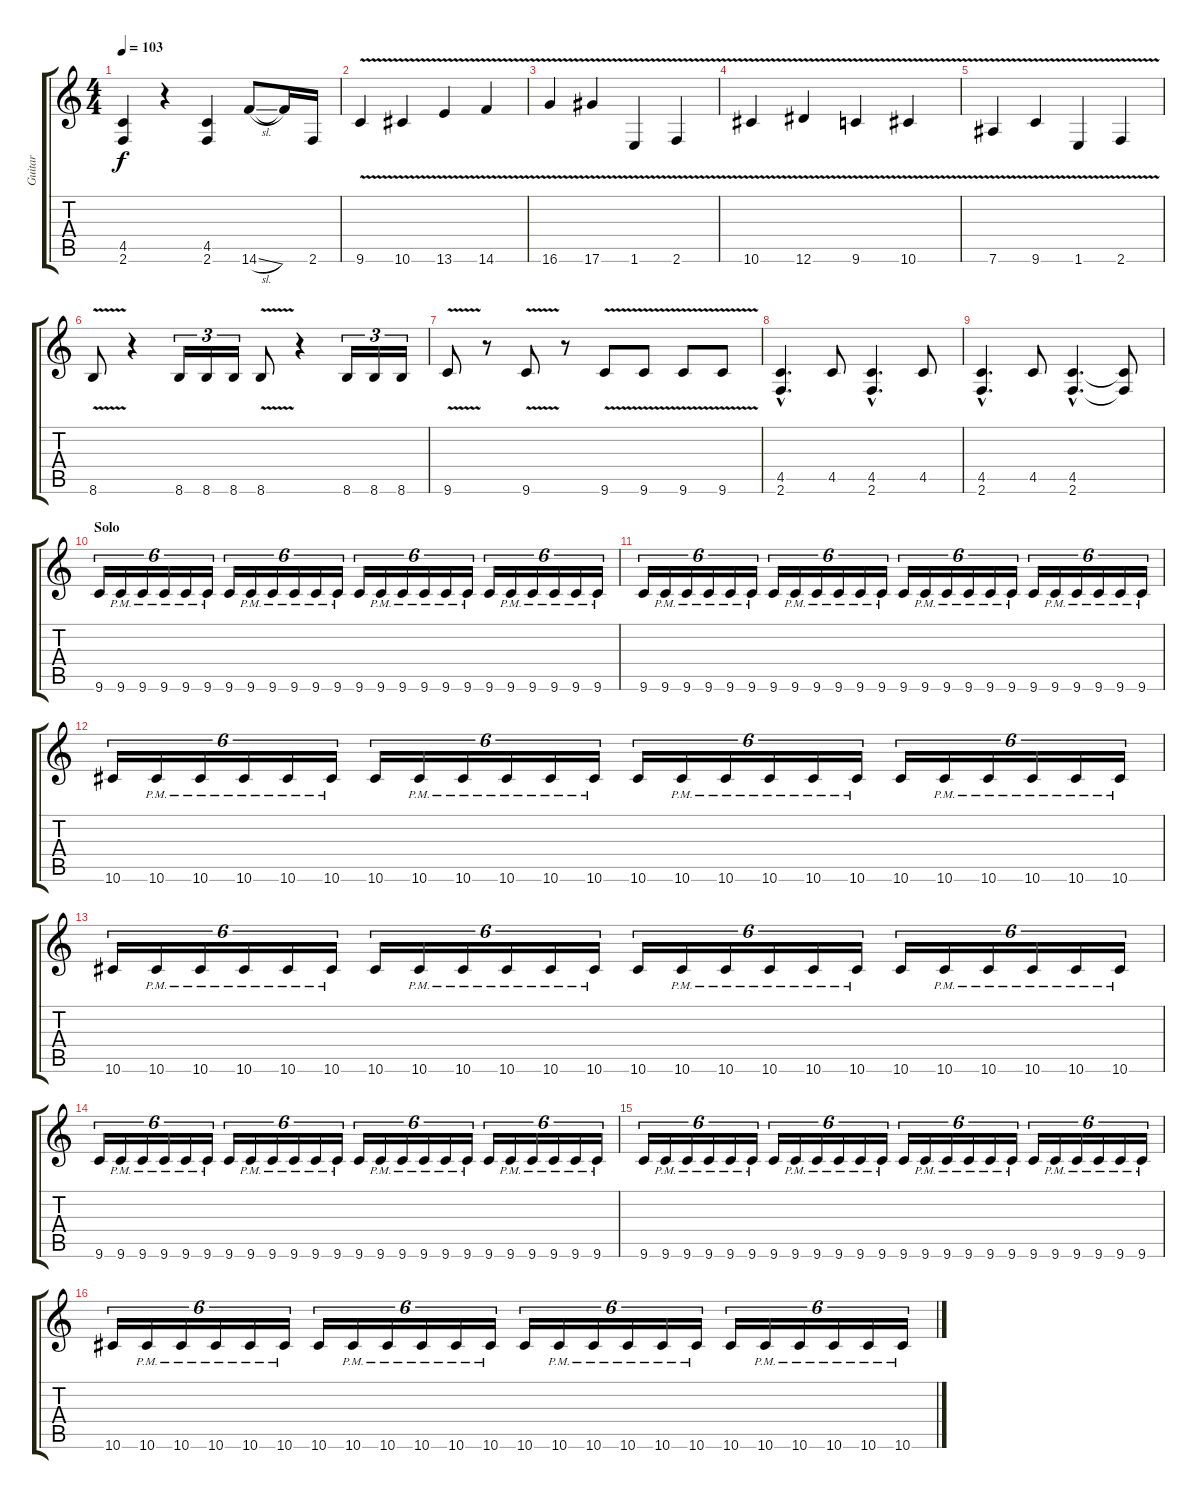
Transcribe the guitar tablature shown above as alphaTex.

\track ("Guitar" "Guitar") {instrument overdrivenguitar}
\staff {score tabs}
\tuning (Eb4 Bb3 Gb3 Db3 Ab2 Eb2) {hide}
\ts (4 4)
\tempo 103
\clef g2
\ks c
(4.5 2.6).4{dy f} r.4 (4.5 2.6).4 14.6{sl}.8 14.6{t}.16 2.6.16 |
9.6{v}.4 10.6{v}.4 13.6{v}.4 14.6{v}.4 |
16.6{v}.4 17.6{v}.4 1.6{v}.4 2.6{v}.4 |
10.6{v}.4 12.6{v}.4 9.6{v}.4 10.6{v}.4 |
7.6{v}.4 9.6{v}.4 1.6{v}.4 2.6{v}.4 |
8.6{v}.8 r.4 8.6.16{tu (3 2)} 8.6.16{tu (3 2)} 8.6.16{tu (3 2)} 8.6{v}.8 r.4 8.6.16{tu (3 2)} 8.6.16{tu (3 2)} 8.6.16{tu (3 2)} |
9.6{v}.8 r.8 9.6{v}.8 r.8 9.6{v}.8 9.6{v}.8 9.6{v}.8 9.6{v}.8 |
(4.5{hac} 2.6{hac}).4{d} 4.5.8 (4.5{hac} 2.6{hac}).4{d} 4.5.8 |
(4.5{hac} 2.6{hac}).4{d} 4.5.8 (4.5{hac} 2.6{hac}).4{d} (4.5{t} 2.6{t}).8 |
\section ("" "Solo")
9.6.16{tu (6 4)} 9.6{pm}.16{tu (6 4)} 9.6{pm}.16{tu (6 4)} 9.6{pm}.16{tu (6 4)} 9.6{pm}.16{tu (6 4)} 9.6{pm}.16{tu (6 4)} 9.6.16{tu (6 4)} 9.6{pm}.16{tu (6 4)} 9.6{pm}.16{tu (6 4)} 9.6{pm}.16{tu (6 4)} 9.6{pm}.16{tu (6 4)} 9.6{pm}.16{tu (6 4)} 9.6.16{tu (6 4)} 9.6{pm}.16{tu (6 4)} 9.6{pm}.16{tu (6 4)} 9.6{pm}.16{tu (6 4)} 9.6{pm}.16{tu (6 4)} 9.6{pm}.16{tu (6 4)} 9.6.16{tu (6 4)} 9.6{pm}.16{tu (6 4)} 9.6{pm}.16{tu (6 4)} 9.6{pm}.16{tu (6 4)} 9.6{pm}.16{tu (6 4)} 9.6{pm}.16{tu (6 4)} |
9.6.16{tu (6 4)} 9.6{pm}.16{tu (6 4)} 9.6{pm}.16{tu (6 4)} 9.6{pm}.16{tu (6 4)} 9.6{pm}.16{tu (6 4)} 9.6{pm}.16{tu (6 4)} 9.6.16{tu (6 4)} 9.6{pm}.16{tu (6 4)} 9.6{pm}.16{tu (6 4)} 9.6{pm}.16{tu (6 4)} 9.6{pm}.16{tu (6 4)} 9.6{pm}.16{tu (6 4)} 9.6.16{tu (6 4)} 9.6{pm}.16{tu (6 4)} 9.6{pm}.16{tu (6 4)} 9.6{pm}.16{tu (6 4)} 9.6{pm}.16{tu (6 4)} 9.6{pm}.16{tu (6 4)} 9.6.16{tu (6 4)} 9.6{pm}.16{tu (6 4)} 9.6{pm}.16{tu (6 4)} 9.6{pm}.16{tu (6 4)} 9.6{pm}.16{tu (6 4)} 9.6{pm}.16{tu (6 4)} |
10.6.16{tu (6 4)} 10.6{pm}.16{tu (6 4)} 10.6{pm}.16{tu (6 4)} 10.6{pm}.16{tu (6 4)} 10.6{pm}.16{tu (6 4)} 10.6{pm}.16{tu (6 4)} 10.6.16{tu (6 4)} 10.6{pm}.16{tu (6 4)} 10.6{pm}.16{tu (6 4)} 10.6{pm}.16{tu (6 4)} 10.6{pm}.16{tu (6 4)} 10.6{pm}.16{tu (6 4)} 10.6.16{tu (6 4)} 10.6{pm}.16{tu (6 4)} 10.6{pm}.16{tu (6 4)} 10.6{pm}.16{tu (6 4)} 10.6{pm}.16{tu (6 4)} 10.6{pm}.16{tu (6 4)} 10.6.16{tu (6 4)} 10.6{pm}.16{tu (6 4)} 10.6{pm}.16{tu (6 4)} 10.6{pm}.16{tu (6 4)} 10.6{pm}.16{tu (6 4)} 10.6{pm}.16{tu (6 4)} |
10.6.16{tu (6 4)} 10.6{pm}.16{tu (6 4)} 10.6{pm}.16{tu (6 4)} 10.6{pm}.16{tu (6 4)} 10.6{pm}.16{tu (6 4)} 10.6{pm}.16{tu (6 4)} 10.6.16{tu (6 4)} 10.6{pm}.16{tu (6 4)} 10.6{pm}.16{tu (6 4)} 10.6{pm}.16{tu (6 4)} 10.6{pm}.16{tu (6 4)} 10.6{pm}.16{tu (6 4)} 10.6.16{tu (6 4)} 10.6{pm}.16{tu (6 4)} 10.6{pm}.16{tu (6 4)} 10.6{pm}.16{tu (6 4)} 10.6{pm}.16{tu (6 4)} 10.6{pm}.16{tu (6 4)} 10.6.16{tu (6 4)} 10.6{pm}.16{tu (6 4)} 10.6{pm}.16{tu (6 4)} 10.6{pm}.16{tu (6 4)} 10.6{pm}.16{tu (6 4)} 10.6{pm}.16{tu (6 4)} |
9.6.16{tu (6 4)} 9.6{pm}.16{tu (6 4)} 9.6{pm}.16{tu (6 4)} 9.6{pm}.16{tu (6 4)} 9.6{pm}.16{tu (6 4)} 9.6{pm}.16{tu (6 4)} 9.6.16{tu (6 4)} 9.6{pm}.16{tu (6 4)} 9.6{pm}.16{tu (6 4)} 9.6{pm}.16{tu (6 4)} 9.6{pm}.16{tu (6 4)} 9.6{pm}.16{tu (6 4)} 9.6.16{tu (6 4)} 9.6{pm}.16{tu (6 4)} 9.6{pm}.16{tu (6 4)} 9.6{pm}.16{tu (6 4)} 9.6{pm}.16{tu (6 4)} 9.6{pm}.16{tu (6 4)} 9.6.16{tu (6 4)} 9.6{pm}.16{tu (6 4)} 9.6{pm}.16{tu (6 4)} 9.6{pm}.16{tu (6 4)} 9.6{pm}.16{tu (6 4)} 9.6{pm}.16{tu (6 4)} |
9.6.16{tu (6 4)} 9.6{pm}.16{tu (6 4)} 9.6{pm}.16{tu (6 4)} 9.6{pm}.16{tu (6 4)} 9.6{pm}.16{tu (6 4)} 9.6{pm}.16{tu (6 4)} 9.6.16{tu (6 4)} 9.6{pm}.16{tu (6 4)} 9.6{pm}.16{tu (6 4)} 9.6{pm}.16{tu (6 4)} 9.6{pm}.16{tu (6 4)} 9.6{pm}.16{tu (6 4)} 9.6.16{tu (6 4)} 9.6{pm}.16{tu (6 4)} 9.6{pm}.16{tu (6 4)} 9.6{pm}.16{tu (6 4)} 9.6{pm}.16{tu (6 4)} 9.6{pm}.16{tu (6 4)} 9.6.16{tu (6 4)} 9.6{pm}.16{tu (6 4)} 9.6{pm}.16{tu (6 4)} 9.6{pm}.16{tu (6 4)} 9.6{pm}.16{tu (6 4)} 9.6{pm}.16{tu (6 4)} |
10.6.16{tu (6 4)} 10.6{pm}.16{tu (6 4)} 10.6{pm}.16{tu (6 4)} 10.6{pm}.16{tu (6 4)} 10.6{pm}.16{tu (6 4)} 10.6{pm}.16{tu (6 4)} 10.6.16{tu (6 4)} 10.6{pm}.16{tu (6 4)} 10.6{pm}.16{tu (6 4)} 10.6{pm}.16{tu (6 4)} 10.6{pm}.16{tu (6 4)} 10.6{pm}.16{tu (6 4)} 10.6.16{tu (6 4)} 10.6{pm}.16{tu (6 4)} 10.6{pm}.16{tu (6 4)} 10.6{pm}.16{tu (6 4)} 10.6{pm}.16{tu (6 4)} 10.6{pm}.16{tu (6 4)} 10.6.16{tu (6 4)} 10.6{pm}.16{tu (6 4)} 10.6{pm}.16{tu (6 4)} 10.6{pm}.16{tu (6 4)} 10.6{pm}.16{tu (6 4)} 10.6{pm}.16{tu (6 4)}
